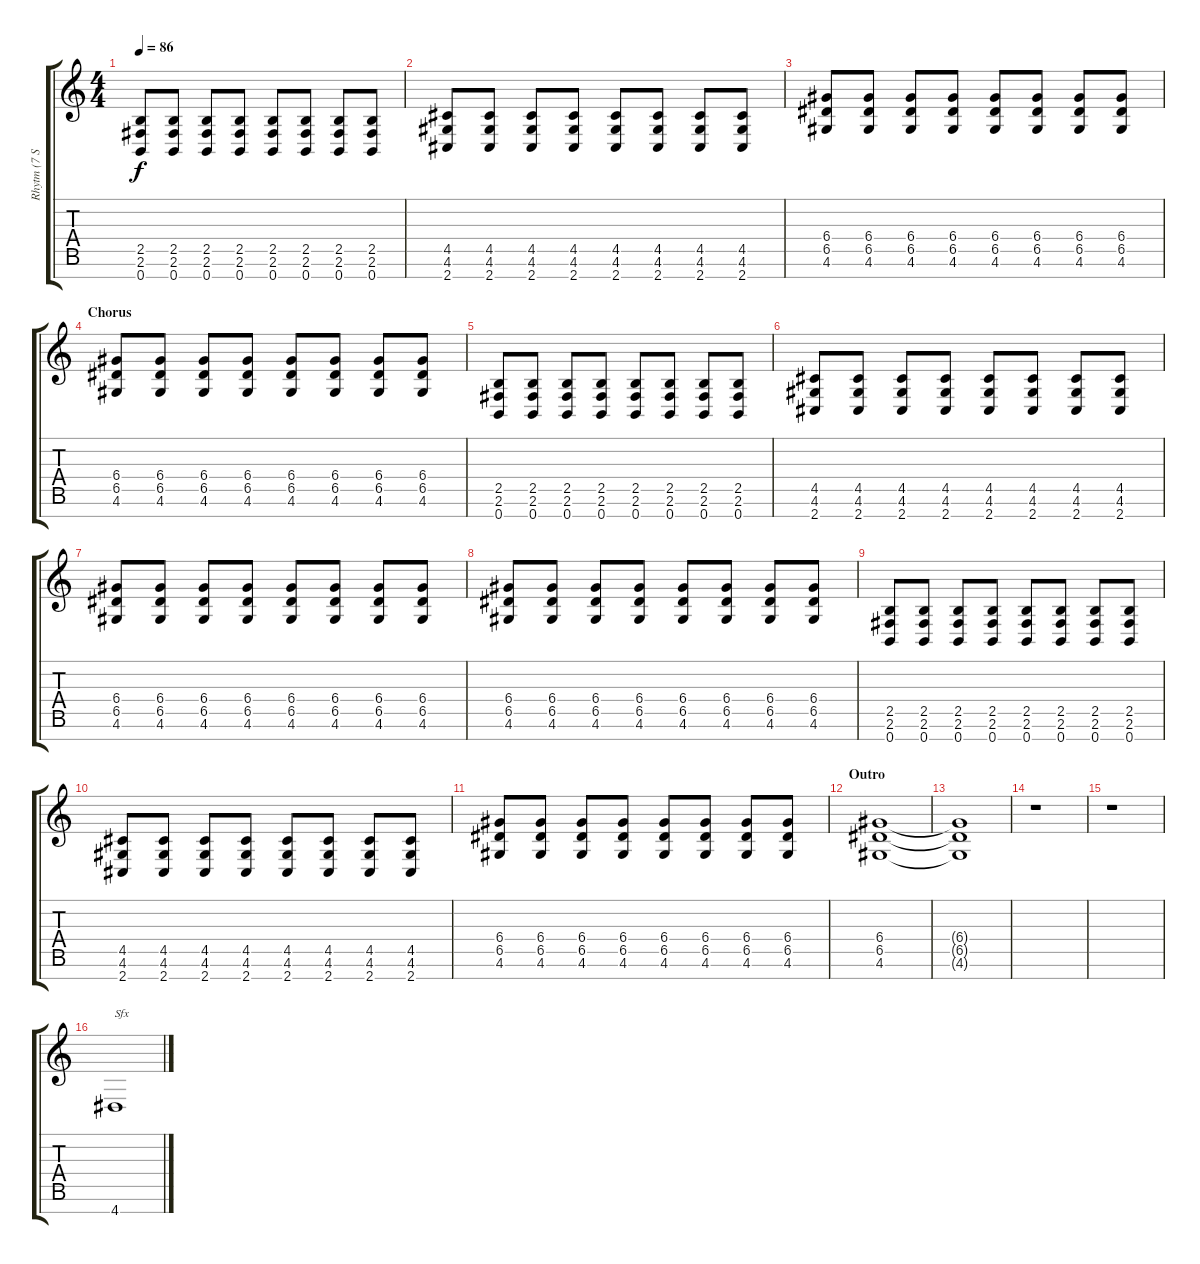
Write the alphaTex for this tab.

\track ("Rhytm (7 Strings) / SFX" "Rhytm (7 S") {instrument distortionguitar}
\staff {score tabs}
\tuning (E4 B3 G3 D3 A2 E2 B1) {hide}
\ts (4 4)
\tempo 86
\clef g2
\ks c
(2.5 2.6 0.7).8{dy f} (2.5 2.6 0.7).8 (2.5 2.6 0.7).8 (2.5 2.6 0.7).8 (2.5 2.6 0.7).8 (2.5 2.6 0.7).8 (2.5 2.6 0.7).8 (2.5 2.6 0.7).8 |
(4.5 4.6 2.7).8 (4.5 4.6 2.7).8 (4.5 4.6 2.7).8 (4.5 4.6 2.7).8 (4.5 4.6 2.7).8 (4.5 4.6 2.7).8 (4.5 4.6 2.7).8 (4.5 4.6 2.7).8 |
(6.4 6.5 4.6).8{instrument distortionguitar} (6.4 6.5 4.6).8 (6.4 6.5 4.6).8 (6.4 6.5 4.6).8 (6.4 6.5 4.6).8 (6.4 6.5 4.6).8 (6.4 6.5 4.6).8 (6.4 6.5 4.6).8 |
\section ("" "Chorus")
(6.4 6.5 4.6).8{instrument distortionguitar} (6.4 6.5 4.6).8 (6.4 6.5 4.6).8 (6.4 6.5 4.6).8 (6.4 6.5 4.6).8 (6.4 6.5 4.6).8 (6.4 6.5 4.6).8 (6.4 6.5 4.6).8 |
(2.5 2.6 0.7).8 (2.5 2.6 0.7).8 (2.5 2.6 0.7).8 (2.5 2.6 0.7).8 (2.5 2.6 0.7).8 (2.5 2.6 0.7).8 (2.5 2.6 0.7).8 (2.5 2.6 0.7).8 |
(4.5 4.6 2.7).8 (4.5 4.6 2.7).8 (4.5 4.6 2.7).8 (4.5 4.6 2.7).8 (4.5 4.6 2.7).8 (4.5 4.6 2.7).8 (4.5 4.6 2.7).8 (4.5 4.6 2.7).8 |
(6.4 6.5 4.6).8{instrument distortionguitar} (6.4 6.5 4.6).8 (6.4 6.5 4.6).8 (6.4 6.5 4.6).8 (6.4 6.5 4.6).8 (6.4 6.5 4.6).8 (6.4 6.5 4.6).8 (6.4 6.5 4.6).8 |
(6.4 6.5 4.6).8{instrument distortionguitar} (6.4 6.5 4.6).8 (6.4 6.5 4.6).8 (6.4 6.5 4.6).8 (6.4 6.5 4.6).8 (6.4 6.5 4.6).8 (6.4 6.5 4.6).8 (6.4 6.5 4.6).8 |
(2.5 2.6 0.7).8 (2.5 2.6 0.7).8 (2.5 2.6 0.7).8 (2.5 2.6 0.7).8 (2.5 2.6 0.7).8 (2.5 2.6 0.7).8 (2.5 2.6 0.7).8 (2.5 2.6 0.7).8 |
(4.5 4.6 2.7).8 (4.5 4.6 2.7).8 (4.5 4.6 2.7).8 (4.5 4.6 2.7).8 (4.5 4.6 2.7).8 (4.5 4.6 2.7).8 (4.5 4.6 2.7).8 (4.5 4.6 2.7).8 |
(6.4 6.5 4.6).8{instrument distortionguitar} (6.4 6.5 4.6).8 (6.4 6.5 4.6).8 (6.4 6.5 4.6).8 (6.4 6.5 4.6).8 (6.4 6.5 4.6).8 (6.4 6.5 4.6).8 (6.4 6.5 4.6).8 |
\section ("" "Outro")
(6.4 6.5 4.6).1 |
(6.4{t} 6.5{t} 4.6{t}).1 |
r.1 |
r.1 |
4.7.1{txt "Sfx" volume 4 instrument applause}
